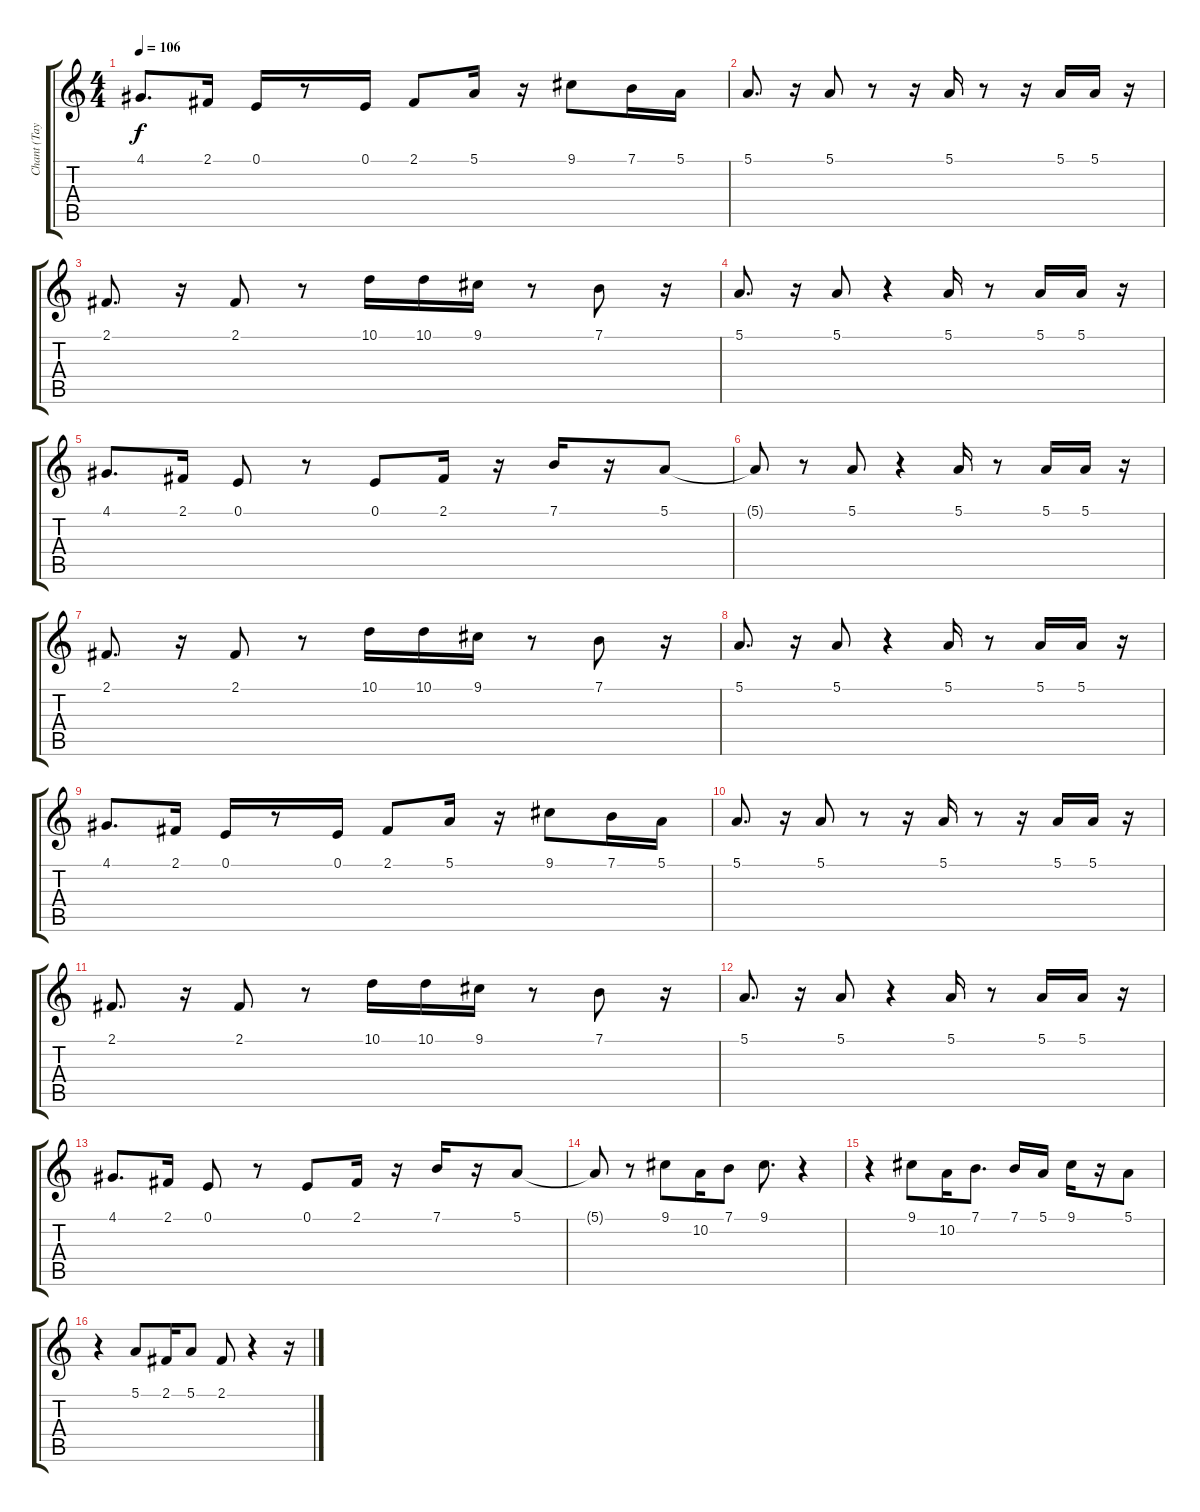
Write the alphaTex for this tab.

\track ("Chant (Taylor)" "Chant (Tay") {instrument lead2sawtooth}
\staff {score tabs}
\tuning (E4 B3 G3 D3 A2 E2) {hide}
\ts (4 4)
\tempo 106
\clef g2
\ks c
4.1.8{d dy f} 2.1.16 0.1.16 r.8 0.1.16 2.1.8 5.1.16 r.16 9.1.8 7.1.16 5.1.16 |
5.1.8{d} r.16 5.1.8 r.8 r.16 5.1.16 r.8 r.16 5.1.16 5.1.16 r.16 |
2.1.8{d} r.16 2.1.8 r.8 10.1.16 10.1.16 9.1.16 r.8 7.1.8 r.16 |
5.1.8{d} r.16 5.1.8 r.4 5.1.16 r.8 5.1.16 5.1.16 r.16 |
4.1.8{d} 2.1.16 0.1.8 r.8 0.1.8 2.1.16 r.16 7.1.16 r.16 5.1.8 |
5.1{t}.8 r.8 5.1.8 r.4 5.1.16 r.8 5.1.16 5.1.16 r.16 |
2.1.8{d} r.16 2.1.8 r.8 10.1.16 10.1.16 9.1.16 r.8 7.1.8 r.16 |
5.1.8{d} r.16 5.1.8 r.4 5.1.16 r.8 5.1.16 5.1.16 r.16 |
4.1.8{d} 2.1.16 0.1.16 r.8 0.1.16 2.1.8 5.1.16 r.16 9.1.8 7.1.16 5.1.16 |
5.1.8{d} r.16 5.1.8 r.8 r.16 5.1.16 r.8 r.16 5.1.16 5.1.16 r.16 |
2.1.8{d} r.16 2.1.8 r.8 10.1.16 10.1.16 9.1.16 r.8 7.1.8 r.16 |
5.1.8{d} r.16 5.1.8 r.4 5.1.16 r.8 5.1.16 5.1.16 r.16 |
4.1.8{d} 2.1.16 0.1.8 r.8 0.1.8 2.1.16 r.16 7.1.16 r.16 5.1.8 |
5.1{t}.8 r.8 9.1.8 10.2.16 7.1.8 9.1.8{d} r.4 |
r.4 9.1.8 10.2.16 7.1.8{d} 7.1.16 5.1.16 9.1.16 r.16 5.1.8 |
r.4 5.1.8 2.1.16 5.1.8 2.1.8 r.4 r.16
